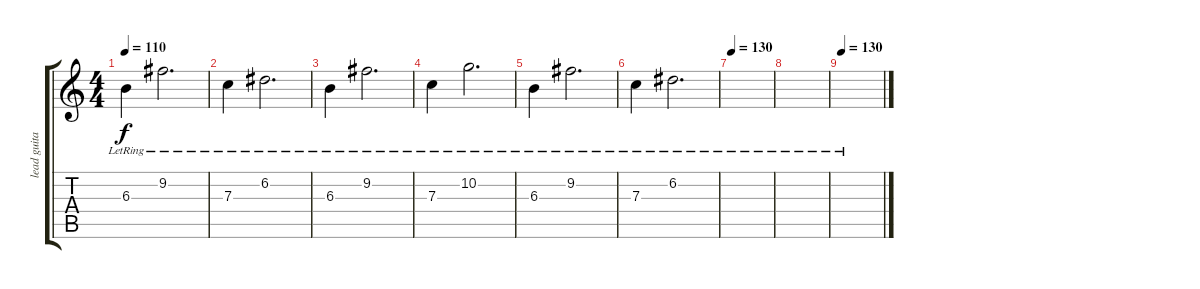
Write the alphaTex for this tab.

\track ("lead guitar" "lead guita") {instrument overdrivenguitar}
\staff {score tabs}
\tuning (D4 A3 F3 C3 G2 C2) {hide}
\ts (4 4)
\tempo 110
\clef g2
\ks c
6.3{lr}.4{dy f} 9.2{lr}.2{d} |
7.3{lr}.4 6.2{lr}.2{d} |
6.3{lr}.4 9.2{lr}.2{d} |
7.3{lr}.4 10.2{lr}.2{d} |
6.3{lr}.4 9.2{lr}.2{d} |
7.3{lr}.4 6.2{lr}.2{d} |
\tempo 130
|
|
\tempo 130
